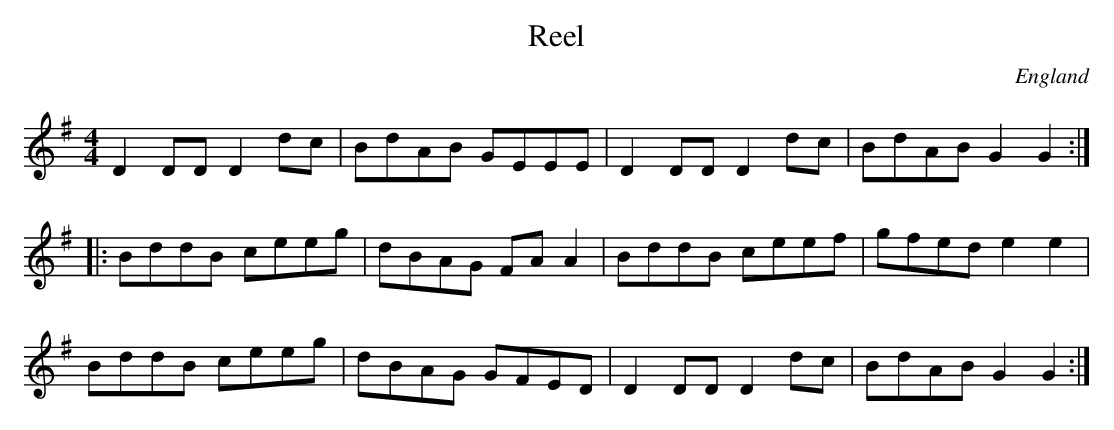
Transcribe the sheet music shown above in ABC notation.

X:1
T:Reel
L:1/8
M:4/4
O:England
K:G major
D2DD D2dc | BdAB GEEE | D2DD D2dc | BdAB G2G2 ::
BddB ceeg | dBAG FAA2 | BddB ceef | gfed e2e2 |
BddB ceeg | dBAG GFED | D2DD D2dc | BdAB G2G2 :|
